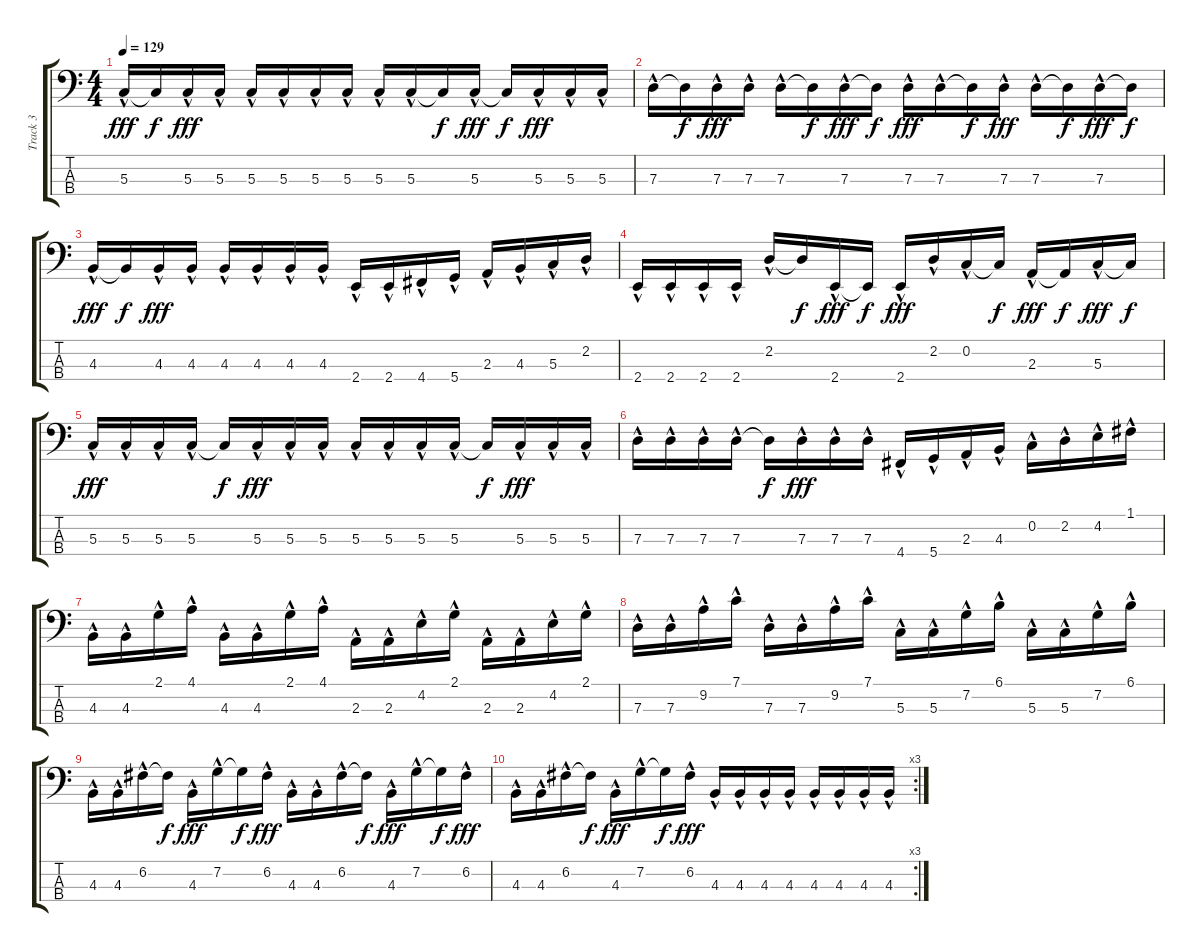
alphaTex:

\track ("Track 3" "Track 3") {instrument electricbasspick}
\staff {score tabs}
\tuning (F2 C2 G1 D1) {hide}
\ts (4 4)
\tempo 129
\clef f4
\ks c
5.3{hac}.16{dy fff} 5.3{t}.16{dy f} 5.3{hac}.16{dy fff} 5.3{hac}.16 5.3{hac}.16 5.3{hac}.16 5.3{hac}.16 5.3{hac}.16 5.3{hac}.16 5.3{hac}.16 5.3{t}.16{dy f} 5.3{hac}.16{dy fff} 5.3{t}.16{dy f} 5.3{hac}.16{dy fff} 5.3{hac}.16 5.3{hac}.16 |
7.3{hac}.16 7.3{t}.16{dy f} 7.3{hac}.16{dy fff} 7.3{hac}.16 7.3{hac}.16 7.3{t}.16{dy f} 7.3{hac}.16{dy fff} 7.3{t}.16{dy f} 7.3{hac}.16{dy fff} 7.3{hac}.16 7.3{t}.16{dy f} 7.3{hac}.16{dy fff} 7.3{hac}.16 7.3{t}.16{dy f} 7.3{hac}.16{dy fff} 7.3{t}.16{dy f} |
4.3{hac}.16{dy fff} 4.3{t}.16{dy f} 4.3{hac}.16{dy fff} 4.3{hac}.16 4.3{hac}.16 4.3{hac}.16 4.3{hac}.16 4.3{hac}.16 2.4{hac}.16 2.4{hac}.16 4.4{hac}.16 5.4{hac}.16 2.3{hac}.16 4.3{hac}.16 5.3{hac}.16 2.2{hac}.16 |
2.4{hac}.16 2.4{hac}.16 2.4{hac}.16 2.4{hac}.16 2.2{hac}.16 2.2{t}.16{dy f} 2.4{hac}.16{dy fff} 2.4{t}.16{dy f} 2.4{hac}.16{dy fff} 2.2{hac}.16 0.2{hac}.16 0.2{t}.16{dy f} 2.3{hac}.16{dy fff} 2.3{t}.16{dy f} 5.3{hac}.16{dy fff} 5.3{t}.16{dy f} |
5.3{hac}.16{dy fff} 5.3{hac}.16 5.3{hac}.16 5.3{hac}.16 5.3{t}.16{dy f} 5.3{hac}.16{dy fff} 5.3{hac}.16 5.3{hac}.16 5.3{hac}.16 5.3{hac}.16 5.3{hac}.16 5.3{hac}.16 5.3{t}.16{dy f} 5.3{hac}.16{dy fff} 5.3{hac}.16 5.3{hac}.16 |
7.3{hac}.16 7.3{hac}.16 7.3{hac}.16 7.3{hac}.16 7.3{t}.16{dy f} 7.3{hac}.16{dy fff} 7.3{hac}.16 7.3{hac}.16 4.4{hac}.16 5.4{hac}.16 2.3{hac}.16 4.3{hac}.16 0.2{hac}.16 2.2{hac}.16 4.2{hac}.16 1.1{hac}.16 |
4.3{hac}.16 4.3{hac}.16 2.1{hac}.16 4.1{hac}.16 4.3{hac}.16 4.3{hac}.16 2.1{hac}.16 4.1{hac}.16 2.3{hac}.16 2.3{hac}.16 4.2{hac}.16 2.1{hac}.16 2.3{hac}.16 2.3{hac}.16 4.2{hac}.16 2.1{hac}.16 |
7.3{hac}.16 7.3{hac}.16 9.2{hac}.16 7.1{hac}.16 7.3{hac}.16 7.3{hac}.16 9.2{hac}.16 7.1{hac}.16 5.3{hac}.16 5.3{hac}.16 7.2{hac}.16 6.1{hac}.16 5.3{hac}.16 5.3{hac}.16 7.2{hac}.16 6.1{hac}.16 |
4.3{hac}.16 4.3{hac}.16 6.2{hac}.16 6.2{t}.16{dy f} 4.3{hac}.16{dy fff} 7.2{hac}.16 7.2{t}.16{dy f} 6.2{hac}.16{dy fff} 4.3{hac}.16 4.3{hac}.16 6.2{hac}.16 6.2{t}.16{dy f} 4.3{hac}.16{dy fff} 7.2{hac}.16 7.2{t}.16{dy f} 6.2{hac}.16{dy fff} |
\rc 3
4.3{hac}.16 4.3{hac}.16 6.2{hac}.16 6.2{t}.16{dy f} 4.3{hac}.16{dy fff} 7.2{hac}.16 7.2{t}.16{dy f} 6.2{hac}.16{dy fff} 4.3{hac}.16 4.3{hac}.16 4.3{hac}.16 4.3{hac}.16 4.3{hac}.16 4.3{hac}.16 4.3{hac}.16 4.3{hac}.16
